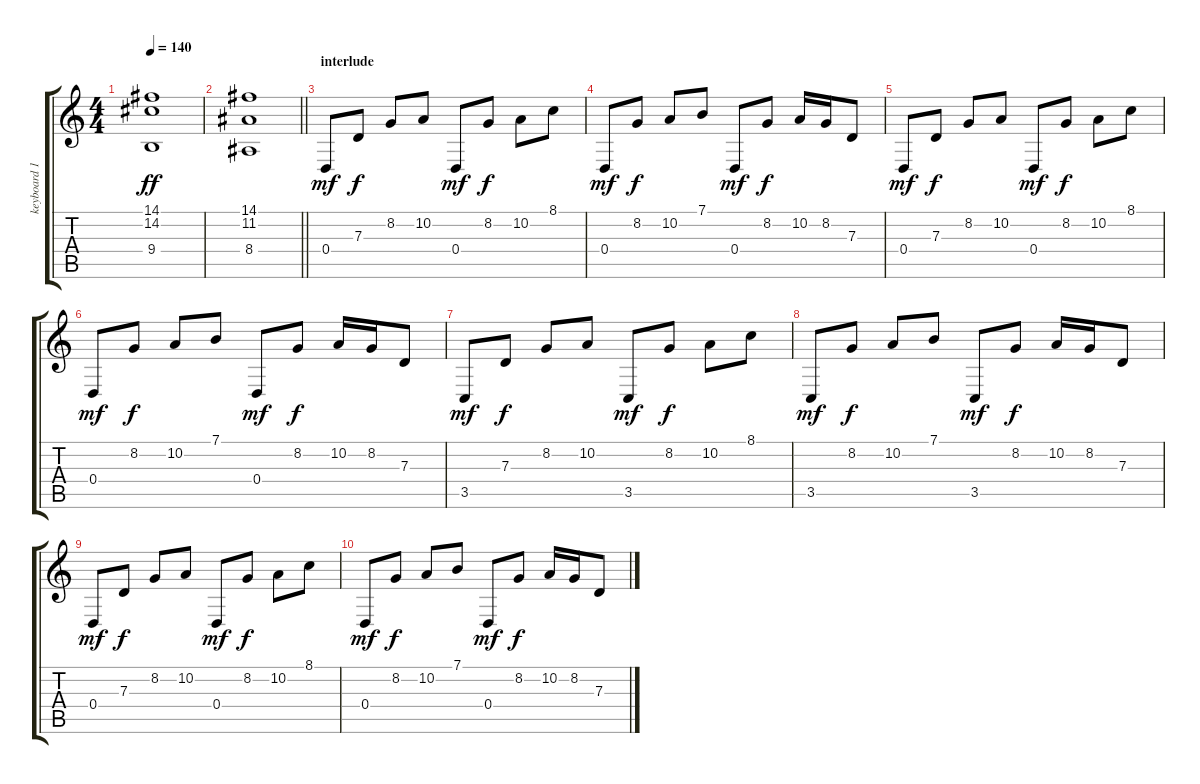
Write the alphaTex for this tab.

\track ("keyboard 1" "keyboard 1") {instrument fx4atmosphere}
\staff {score tabs}
\tuning (E4 B3 G3 D3 A2 D2) {hide}
\ts (4 4)
\tempo 140
\clef g2
\ks c
(14.1 14.2 9.4).1{dy ff} |
\barLineRight lightlight
(14.1 11.2 8.4).1 |
\section ("" "interlude")
0.4.8{dy mf instrument fx4atmosphere} 7.3.8{dy f} 8.2.8 10.2.8 0.4.8{dy mf} 8.2.8{dy f} 10.2.8 8.1.8 |
0.4.8{dy mf} 8.2.8{dy f} 10.2.8 7.1.8 0.4.8{dy mf} 8.2.8{dy f} 10.2.16 8.2.16 7.3.8 |
0.4.8{dy mf} 7.3.8{dy f} 8.2.8 10.2.8 0.4.8{dy mf} 8.2.8{dy f} 10.2.8 8.1.8 |
0.4.8{dy mf} 8.2.8{dy f} 10.2.8 7.1.8 0.4.8{dy mf} 8.2.8{dy f} 10.2.16 8.2.16 7.3.8 |
3.5.8{dy mf} 7.3.8{dy f} 8.2.8 10.2.8 3.5.8{dy mf} 8.2.8{dy f} 10.2.8 8.1.8 |
3.5.8{dy mf} 8.2.8{dy f} 10.2.8 7.1.8 3.5.8{dy mf} 8.2.8{dy f} 10.2.16 8.2.16 7.3.8 |
0.4.8{dy mf} 7.3.8{dy f} 8.2.8 10.2.8 0.4.8{dy mf} 8.2.8{dy f} 10.2.8 8.1.8 |
0.4.8{dy mf} 8.2.8{dy f} 10.2.8 7.1.8 0.4.8{dy mf} 8.2.8{dy f} 10.2.16 8.2.16 7.3.8
